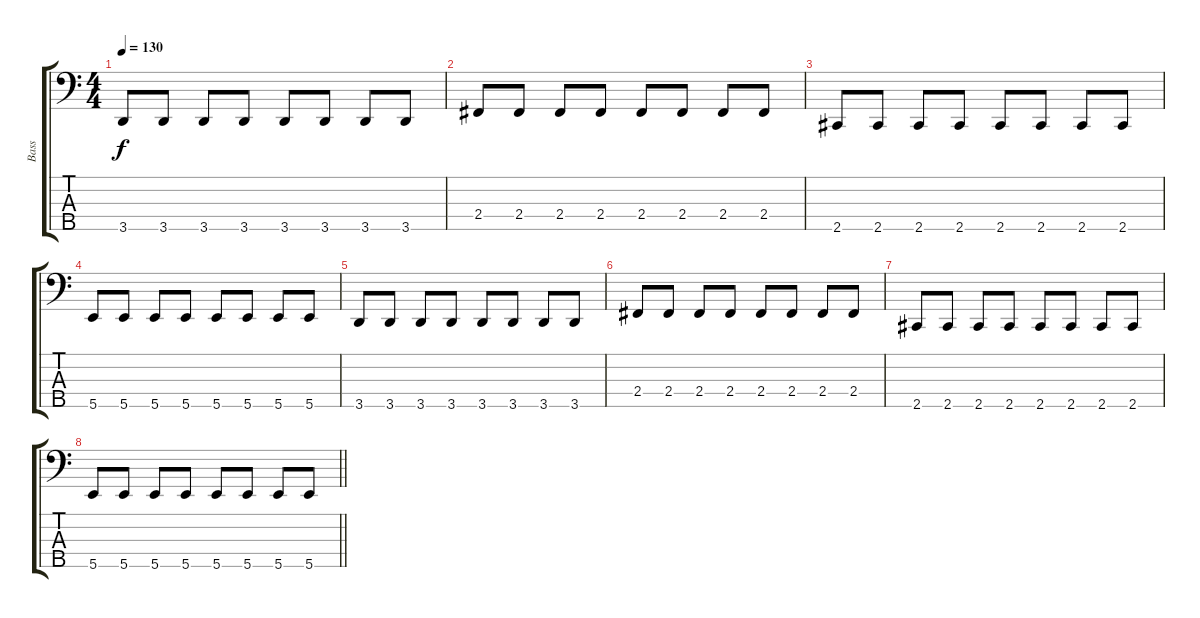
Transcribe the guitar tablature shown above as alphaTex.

\track ("Bass" "Bass") {instrument electricbassfinger}
\staff {score tabs}
\tuning (G2 D2 A1 E1 B0) {hide}
\ts (4 4)
\section ("" "")
\tempo 130
\clef f4
\ks c
3.5.8{dy f} 3.5.8 3.5.8 3.5.8 3.5.8 3.5.8 3.5.8 3.5.8 |
2.4.8 2.4.8 2.4.8 2.4.8 2.4.8 2.4.8 2.4.8 2.4.8 |
2.5.8 2.5.8 2.5.8 2.5.8 2.5.8 2.5.8 2.5.8 2.5.8 |
5.5.8 5.5.8 5.5.8 5.5.8 5.5.8 5.5.8 5.5.8 5.5.8 |
3.5.8 3.5.8 3.5.8 3.5.8 3.5.8 3.5.8 3.5.8 3.5.8 |
2.4.8 2.4.8 2.4.8 2.4.8 2.4.8 2.4.8 2.4.8 2.4.8 |
2.5.8 2.5.8 2.5.8 2.5.8 2.5.8 2.5.8 2.5.8 2.5.8 |
\barLineRight lightlight
5.5.8 5.5.8 5.5.8 5.5.8 5.5.8 5.5.8 5.5.8 5.5.8
